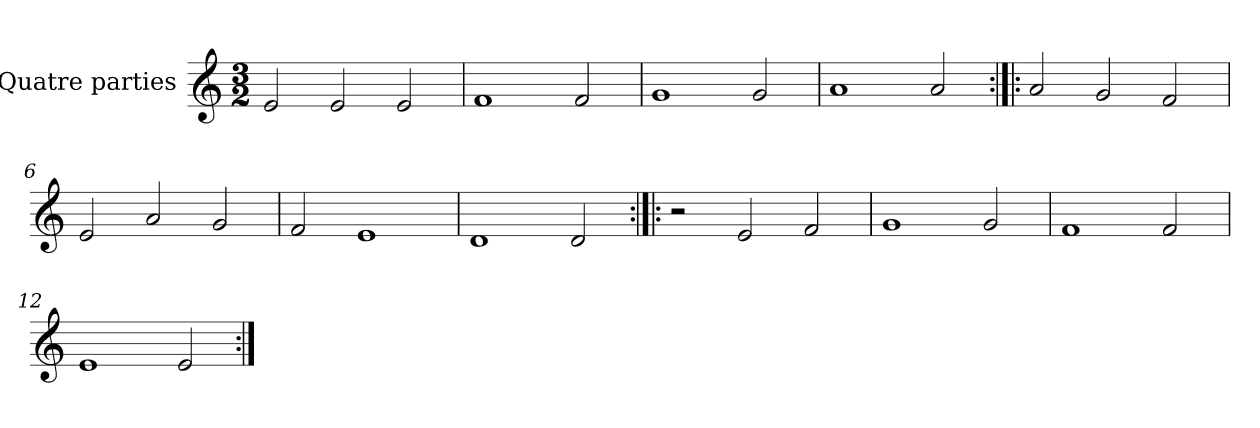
**kern
*part1
*staff1
*I"Quatre parties
*clefG2
*k[]
*M3/2
*MM180
=1
2e/
2e/
2e/
=2
1f
2f/
=3
1g
2g/
=4
1a
2a/
=5:|!|:
2a/
2g/
2f/
=6
2e/
2a/
2g/
=7
2f/
1e
=8
1d
2d/
=9:|!|:
2r
2e/
2f/
=10
1g
2g/
=11
1f
2f/
=12
1e
2e/
=:|!
*-
